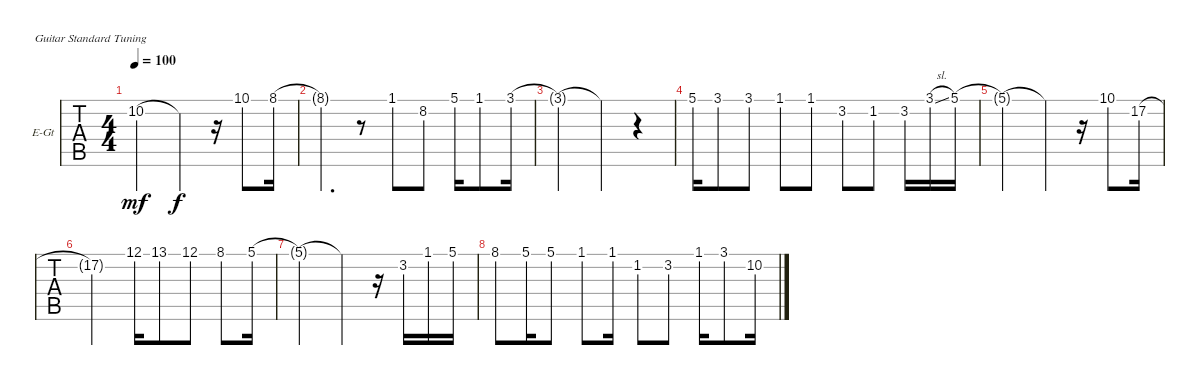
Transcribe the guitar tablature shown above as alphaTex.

\bracketExtendMode groupsimilarinstruments
\firstSystemTrackNameOrientation horizontal
\otherSystemsTrackNameOrientation horizontal
\track ("Guitarra 4" "E-Gt") {instrument electricguitarjazz}
\staff {tabs}
\tuning (E4 B3 G3 D3 A2 E2)
\ts (4 4)
\tempo 100
\clef g2
\ks c
10.2{t}.2{dy mf} 10.2{t}.4{dy f} r.16 10.1.8 8.1.16 |
8.1{t}.4{d} r.8 1.1.8 8.2.8 5.1.16 1.1.8 3.1.16 |
3.1{t}.2 3.1{t}.4 r.4 |
5.1.16 3.1.8 3.1.8 1.1.8 1.1.8 3.2.8 1.2.8 3.2.16 3.1{sl}.16 5.1.16 |
5.1{t}.2 5.1{t}.4 r.16 10.1.8 17.2.16 |
17.2{t}.2 12.1.16 13.1.8 12.1.8 8.1.8 5.1.16 |
5.1{t}.2 5.1{t}.4 r.16 3.2.16 1.1.16 5.1.16 |
8.1.8 5.1.16 5.1.8 1.1.8 1.1.16 1.2.8 3.2.8 1.1.16 3.1.8 10.2.16
